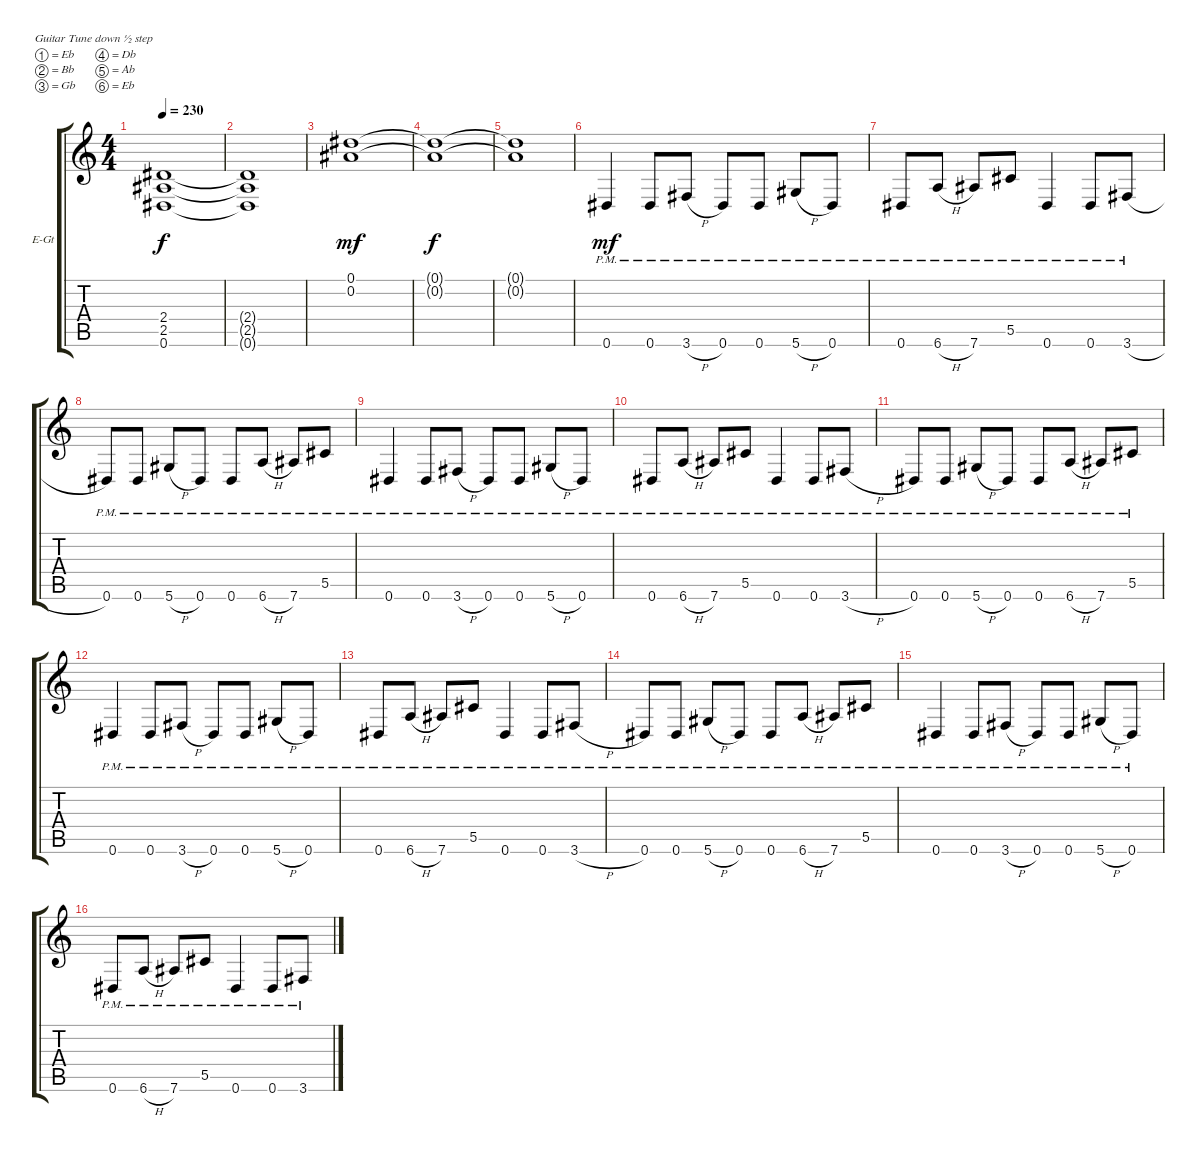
\bracketExtendMode groupsimilarinstruments
\firstSystemTrackNameOrientation horizontal
\otherSystemsTrackNameOrientation horizontal
\track ("Jonny Rocker" "E-Gt") {instrument distortionguitar}
\staff {score tabs}
\tuning (Eb4 Bb3 Gb3 Db3 Ab2 Eb2)
\ts (4 4)
\tempo 230
\clef g2
\ks c
(2.4{t} 2.5{t} 0.6{t}).1{dy f} |
(2.4{t} 2.5{t} 0.6{t}).1 |
(0.1 0.2).1{dy mf} |
(0.1{t} 0.2{t}).1{dy f} |
(0.1{t} 0.2{t}).1 |
0.6{pm}.4{dy mf} 0.6{pm}.8 3.6{h pm}.8 0.6{pm}.8 0.6{pm}.8 5.6{h pm}.8 0.6{pm}.8 |
0.6{pm}.8 6.6{h pm}.8 7.6{pm}.8 5.5{pm}.8 0.6{pm}.4 0.6{pm}.8 3.6{h pm}.8 |
0.6{pm}.8 0.6{pm}.8 5.6{h pm}.8 0.6{pm}.8 0.6{pm}.8 6.6{h pm}.8 7.6{pm}.8 5.5{pm}.8 |
0.6{pm}.4 0.6{pm}.8 3.6{h pm}.8 0.6{pm}.8 0.6{pm}.8 5.6{h pm}.8 0.6{pm}.8 |
0.6{pm}.8 6.6{h pm}.8 7.6{pm}.8 5.5{pm}.8 0.6{pm}.4 0.6{pm}.8 3.6{h pm}.8 |
0.6{pm}.8 0.6{pm}.8 5.6{h pm}.8 0.6{pm}.8 0.6{pm}.8 6.6{h pm}.8 7.6{pm}.8 5.5{pm}.8 |
0.6{pm}.4 0.6{pm}.8 3.6{h pm}.8 0.6{pm}.8 0.6{pm}.8 5.6{h pm}.8 0.6{pm}.8 |
0.6{pm}.8 6.6{h pm}.8 7.6{pm}.8 5.5{pm}.8 0.6{pm}.4 0.6{pm}.8 3.6{h pm}.8 |
0.6{pm}.8 0.6{pm}.8 5.6{h pm}.8 0.6{pm}.8 0.6{pm}.8 6.6{h pm}.8 7.6{pm}.8 5.5{pm}.8 |
0.6{pm}.4 0.6{pm}.8 3.6{h pm}.8 0.6{pm}.8 0.6{pm}.8 5.6{h pm}.8 0.6{pm}.8 |
0.6{pm}.8 6.6{h pm}.8 7.6{pm}.8 5.5{pm}.8 0.6{pm}.4 0.6{pm}.8 3.6{h pm}.8
